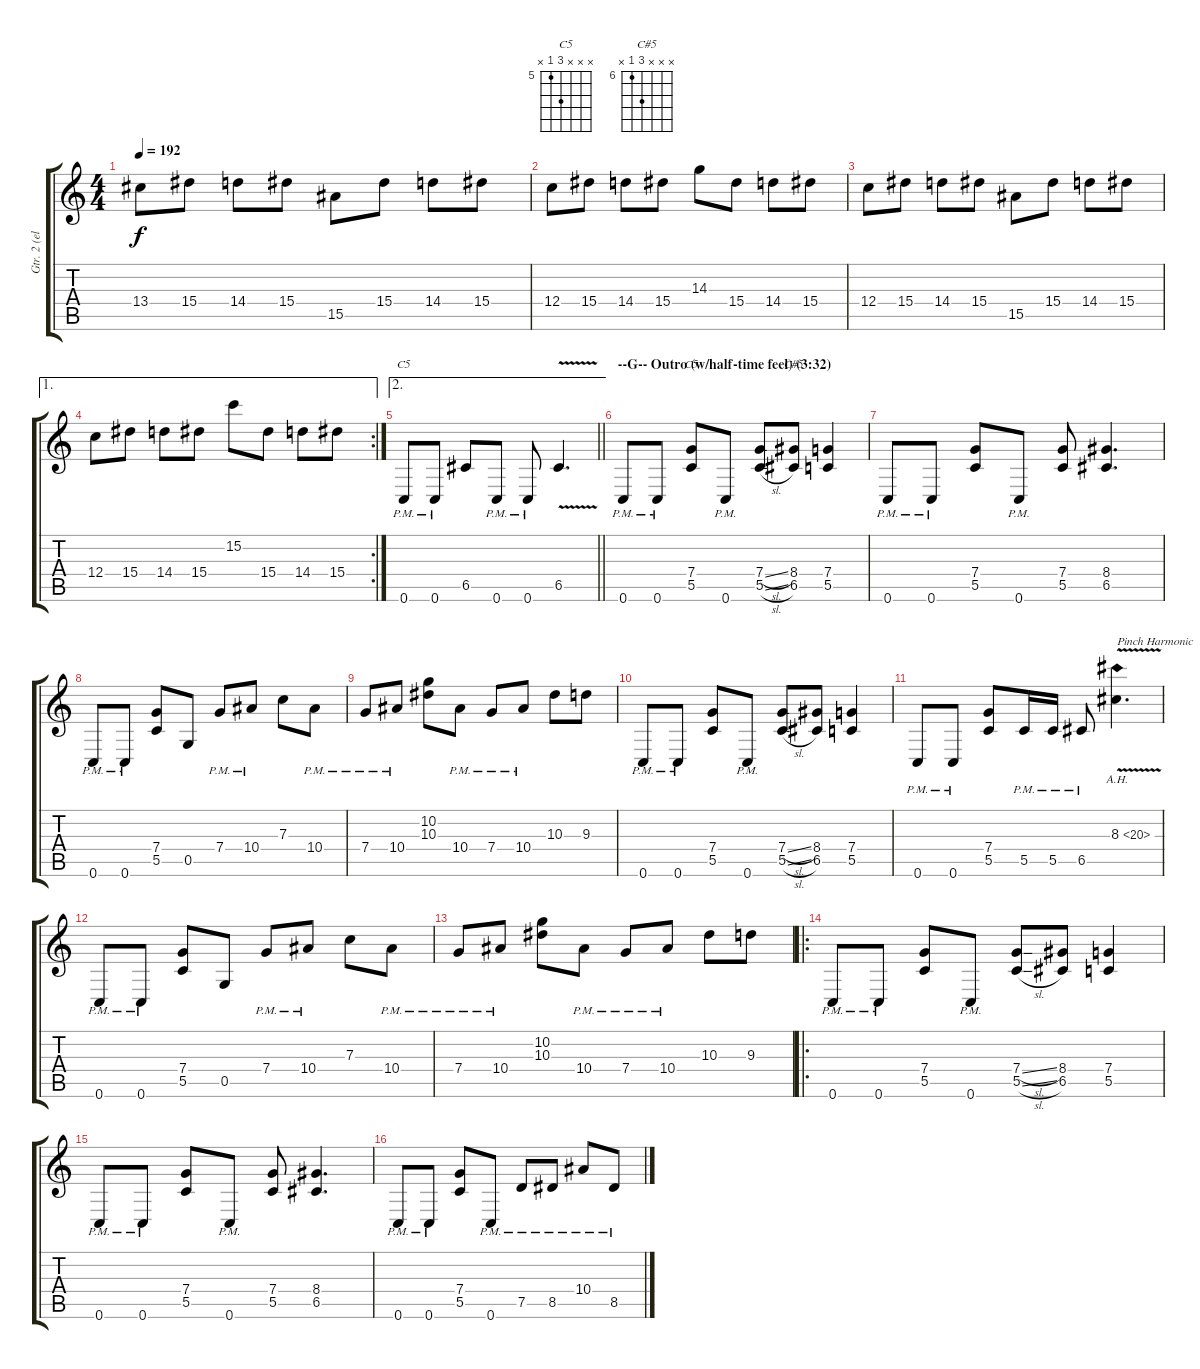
\track ("Gtr. 2 (elec. w/dist.) (Roope Latvala)" "Gtr. 2 (el") {instrument distortionguitar}
\staff {score tabs}
\tuning (D4 A3 F3 C3 G2 C2) {hide}
\chord ("C5" x x x 0 0 0)
\chord ("C5" x x x 7 5 x) {firstfret 5}
\chord ("C#5" x x x 8 6 x) {firstfret 6}
\ts (4 4)
\tempo 192
\clef g2
\ks c
13.4.8{dy f} 15.4.8 14.4.8 15.4.8 15.5.8 15.4.8 14.4.8 15.4.8 |
12.4.8 15.4.8 14.4.8 15.4.8 14.3.8 15.4.8 14.4.8 15.4.8 |
12.4.8 15.4.8 14.4.8 15.4.8 15.5.8 15.4.8 14.4.8 15.4.8 |
\ae 1
\rc 2
12.4.8 15.4.8 14.4.8 15.4.8 15.2.8 15.4.8 14.4.8 15.4.8 |
\ae 2
\barLineRight lightlight
0.6{pm}.8{ch "C5"} 0.6{pm}.8 6.5.8 0.6{pm}.8 0.6{pm}.8 6.5{v}.4{d} |
\section ("" "--G-- Outro (w/half-time feel) (3:32)")
0.6{pm}.8 0.6{pm}.8 (7.4 5.5).8{ch "C5"} 0.6{pm}.8 (7.4{sl} 5.5{sl}).8 (8.4 6.5).8{ch "C#5"} (7.4 5.5).4 |
0.6{pm}.8 0.6{pm}.8 (7.4 5.5).8 0.6{pm}.8 (7.4 5.5).8 (8.4 6.5).4{d} |
0.6{pm}.8 0.6{pm}.8 (7.4 5.5).8 0.5.8 7.4{pm}.8 10.4{pm}.8 7.3.8 10.4{pm}.8 |
7.4{pm}.8 10.4{pm}.8 (10.2 10.3).8 10.4{pm}.8 7.4{pm}.8 10.4{pm}.8 10.3.8 9.3.8 |
0.6{pm}.8 0.6{pm}.8 (7.4 5.5).8 0.6{pm}.8 (7.4{sl} 5.5{sl}).8 (8.4 6.5).8 (7.4 5.5).4 |
0.6{pm}.8 0.6{pm}.8 (7.4 5.5).8 5.5{pm}.16 5.5{pm}.16 6.5{pm}.8 8.3{ah 12 v}.4{d txt "Pinch Harmonic"} |
0.6{pm}.8 0.6{pm}.8 (7.4 5.5).8 0.5.8 7.4{pm}.8 10.4{pm}.8 7.3.8 10.4{pm}.8 |
7.4{pm}.8 10.4{pm}.8 (10.2 10.3).8 10.4{pm}.8 7.4{pm}.8 10.4{pm}.8 10.3.8 9.3.8 |
\ro
0.6{pm}.8 0.6{pm}.8 (7.4 5.5).8 0.6{pm}.8 (7.4{sl} 5.5{sl}).8 (8.4 6.5).8 (7.4 5.5).4 |
0.6{pm}.8 0.6{pm}.8 (7.4 5.5).8 0.6{pm}.8 (7.4 5.5).8 (8.4 6.5).4{d} |
0.6{pm}.8 0.6{pm}.8 (7.4 5.5).8 0.6{pm}.8 7.5{pm}.8 8.5{pm}.8 10.4{pm}.8 8.5{pm}.8
